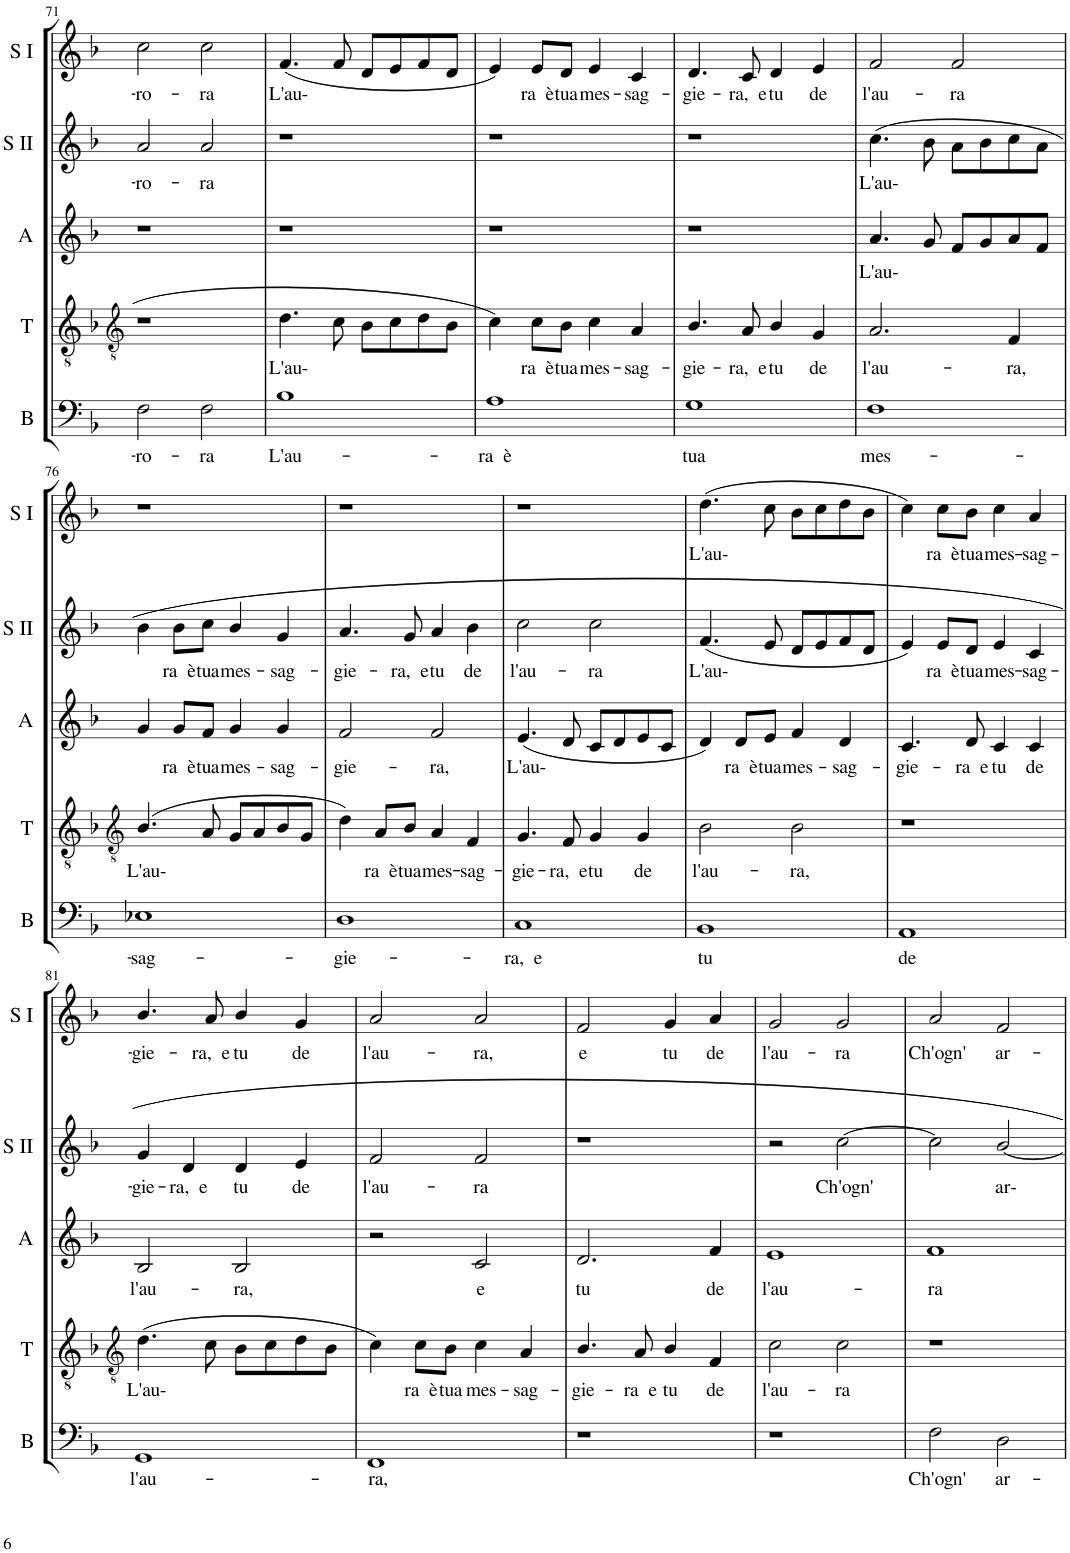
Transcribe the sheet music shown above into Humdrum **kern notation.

**kern	**text	**kern	**text	**kern	**text	**kern	**text	**kern	**text
*part5	*part5	*part4	*part4	*part3	*part3	*part2	*part2	*part1	*part1
*staff5	*staff5	*staff4	*staff4	*staff3	*staff3	*staff2	*staff2	*staff1	*staff1
*I"Bass	*	*I"Tenor	*	*I"Alto	*	*I"Soprano II	*	*I"Soprano I	*
*I'B	*	*I'T	*	*I'A	*	*I'S II	*	*I'S I	*
!!LO:PB:g=z
*clefF4	*	*clefGv2	*	*clefG2	*	*clefG2	*	*clefG2	*
*k[b-]	*	*k[b-]	*	*k[b-]	*	*k[b-]	*	*k[b-]	*
*F:	*	*F:	*	*F:	*	*F:	*	*F:	*
*M2/2	*	*M2/2	*	*M2/2	*	*M2/2	*	*M2/2	*
*met(c|)	*	*met(c|)	*	*met(c|)	*	*met(c|)	*	*met(c|)	*
=71	=71	=71	=71	=71	=71	=71	=71	=71	=71
!	!LO:LY:b	!	!	!	!	!	!LO:LY:b	!	!LO:LY:b
2F\	-ro-	1r	.	1r	.	2a/	-ro-	2cc\	-ro-
!	!LO:LY:b	!	!	!	!	!	!LO:LY:b	!	!LO:LY:b
2F\	-ra	.	.	.	.	2a/	-ra	2cc\	-ra
=72	=72	=72	=72	=72	=72	=72	=72	=72	=72
!	!LO:LY:b	!	!LO:LY:b	!	!	!	!	!	!LO:LY:b
1B-	L'au-	4.d\	L'au-	1r	.	1r	.	(4.f/	L'au-
.	.	8c\	.	.	.	.	.	8f/	.
.	.	8B-\L	.	.	.	.	.	8d/L	.
.	.	8c\	.	.	.	.	.	8e/	.
.	.	8d\	.	.	.	.	.	8f/	.
.	.	8B-\J	.	.	.	.	.	8d/J	.
=73	=73	=73	=73	=73	=73	=73	=73	=73	=73
!	!LO:LY:b	!	!	!	!	!	!	!	!
1A	-ra è	4c\	.	1r	.	1r	.	4e/)	.
!	!	!	!LO:LY:b	!	!	!	!	!	!LO:LY:b
.	.	8c\L	ra è	.	.	.	.	8e/L	ra è
!	!	!	!LO:LY:b	!	!	!	!	!	!LO:LY:b
.	.	8B-\J	tua	.	.	.	.	8d/J	tua
!	!	!	!LO:LY:b	!	!	!	!	!	!LO:LY:b
.	.	4c\	mes-	.	.	.	.	4e/	mes-
!	!	!	!LO:LY:b	!	!	!	!	!	!LO:LY:b
.	.	4A/	-sag-	.	.	.	.	4c/	-sag-
=74	=74	=74	=74	=74	=74	=74	=74	=74	=74
!	!LO:LY:b	!	!LO:LY:b	!	!	!	!	!	!LO:LY:b
1G	tua	4.B-/	-gie-	1r	.	1r	.	4.d/	-gie-
!	!	!	!LO:LY:b	!	!	!	!	!	!LO:LY:b
.	.	8A/	-ra, e	.	.	.	.	8c/	-ra, e
!	!	!	!LO:LY:b	!	!	!	!	!	!LO:LY:b
.	.	4B-/	tu	.	.	.	.	4d/	tu
!	!	!	!LO:LY:b	!	!	!	!	!	!LO:LY:b
.	.	4G/	de	.	.	.	.	4e/	de
=75	=75	=75	=75	=75	=75	=75	=75	=75	=75
!	!LO:LY:b	!	!LO:LY:b	!	!LO:LY:b	!	!LO:LY:b	!	!LO:LY:b
1F	mes-	2.A/	l'au-	4.a/	L'au-	4.cc\	L'au-	2f/	l'au-
.	.	.	.	8g/	.	8b-\	.	.	.
!	!	!	!	!	!	!	!	!	!LO:LY:b
.	.	.	.	8f/L	.	8a\L	.	2f/	-ra
.	.	.	.	8g/	.	8b-\	.	.	.
!	!	!	!LO:LY:b	!	!	!	!	!	!
.	.	4F/	-ra,	8a/	.	8cc\	.	.	.
.	.	.	.	8f/J	.	8a\J	.	.	.
!!LO:LB:g=z
=76	=76	=76	=76	=76	=76	=76	=76	=76	=76
*	*	*clefGv2	*	*	*	*	*	*	*
!	!LO:LY:b	!	!LO:LY:b	!	!	!	!	!	!
1E-X	-sag-	(4.B-/	L'au-	4g/	.	4b-\	.	1r	.
!	!	!	!	!	!LO:LY:b	!	!LO:LY:b	!	!
.	.	.	.	8g/L	ra è	8b-\L	ra è	.	.
!	!	!	!	!	!LO:LY:b	!	!LO:LY:b	!	!
.	.	8A/	.	8f/J	tua	8cc\J	tua	.	.
!	!	!	!	!	!LO:LY:b	!	!LO:LY:b	!	!
.	.	8G/L	.	4g/	mes-	4b-/	mes-	.	.
.	.	8A/	.	.	.	.	.	.	.
!	!	!	!	!	!LO:LY:b	!	!LO:LY:b	!	!
.	.	8B-/	.	4g/	-sag-	4g/	-sag-	.	.
.	.	8G/J	.	.	.	.	.	.	.
=77	=77	=77	=77	=77	=77	=77	=77	=77	=77
!	!LO:LY:b	!	!	!	!LO:LY:b	!	!LO:LY:b	!	!
1D	-gie-	4d\)	.	2f/	-gie-	4.a/	-gie-	1r	.
!	!	!	!LO:LY:b	!	!	!	!	!	!
.	.	8A/L	ra è	.	.	.	.	.	.
!	!	!	!LO:LY:b	!	!	!	!LO:LY:b	!	!
.	.	8B-/J	tua	.	.	8g/	-ra, e	.	.
!	!	!	!LO:LY:b	!	!LO:LY:b	!	!LO:LY:b	!	!
.	.	4A/	mes-	2f/	-ra,	4a/	tu	.	.
!	!	!	!LO:LY:b	!	!	!	!LO:LY:b	!	!
.	.	4F/	-sag-	.	.	4b-\	de	.	.
=78	=78	=78	=78	=78	=78	=78	=78	=78	=78
!	!LO:LY:b	!	!LO:LY:b	!	!LO:LY:b	!	!LO:LY:b	!	!
1C	-ra, e	4.G/	-gie-	(4.e/	L'au-	2cc\	l'au-	1r	.
!	!	!	!LO:LY:b	!	!	!	!	!	!
.	.	8F/	-ra, e	8d/	.	.	.	.	.
!	!	!	!LO:LY:b	!	!	!	!LO:LY:b	!	!
.	.	4G/	tu	8c/L	.	2cc\	-ra	.	.
.	.	.	.	8d/	.	.	.	.	.
!	!	!	!LO:LY:b	!	!	!	!	!	!
.	.	4G/	de	8e/	.	.	.	.	.
.	.	.	.	8c/J	.	.	.	.	.
=79	=79	=79	=79	=79	=79	=79	=79	=79	=79
!	!LO:LY:b	!	!LO:LY:b	!	!	!	!LO:LY:b	!	!LO:LY:b
1BB-	tu	2B-\	l'au-	4d/)	.	(4.f/	L'au-	(4.dd\	L'au-
!	!	!	!	!	!LO:LY:b	!	!	!	!
.	.	.	.	8d/L	ra è	.	.	.	.
!	!	!	!	!	!LO:LY:b	!	!	!	!
.	.	.	.	8e/J	tua	8e/	.	8cc\	.
!	!	!	!LO:LY:b	!	!LO:LY:b	!	!	!	!
.	.	2B-\	-ra,	4f/	mes-	8d/L	.	8b-\L	.
.	.	.	.	.	.	8e/	.	8cc\	.
!	!	!	!	!	!LO:LY:b	!	!	!	!
.	.	.	.	4d/	-sag-	8f/	.	8dd\	.
.	.	.	.	.	.	8d/J	.	8b-\J	.
=80	=80	=80	=80	=80	=80	=80	=80	=80	=80
!	!LO:LY:b	!	!	!	!LO:LY:b	!	!	!	!
1AA	de	1r	.	4.c/	-gie-	4e/)	.	4cc\)	.
!	!	!	!	!	!	!	!LO:LY:b	!	!LO:LY:b
.	.	.	.	.	.	8e/L	ra è	8cc\L	ra è
!	!	!	!	!	!LO:LY:b	!	!LO:LY:b	!	!LO:LY:b
.	.	.	.	8d/	-ra e	8d/J	tua	8b-\J	tua
!	!	!	!	!	!LO:LY:b	!	!LO:LY:b	!	!LO:LY:b
.	.	.	.	4c/	tu	4e/	mes-	4cc\	mes-
!	!	!	!	!	!LO:LY:b	!	!LO:LY:b	!	!LO:LY:b
.	.	.	.	4c/	de	4c/	-sag-	4a/	-sag-
!!LO:LB:g=z
=81	=81	=81	=81	=81	=81	=81	=81	=81	=81
*	*	*clefGv2	*	*	*	*	*	*	*
!	!LO:LY:b	!	!LO:LY:b	!	!LO:LY:b	!	!LO:LY:b	!	!LO:LY:b
1GG	l'au-	(4.d\	L'au-	2B-/	l'au-	4g/	-gie-	4.b-/	-gie-
!	!	!	!	!	!	!	!LO:LY:b	!	!
.	.	.	.	.	.	4d/	-ra, e	.	.
!	!	!	!	!	!	!	!	!	!LO:LY:b
.	.	8c\	.	.	.	.	.	8a/	-ra, e
!	!	!	!	!	!LO:LY:b	!	!LO:LY:b	!	!LO:LY:b
.	.	8B-\L	.	2B-/	-ra,	4d/	tu	4b-/	tu
.	.	8c\	.	.	.	.	.	.	.
!	!	!	!	!	!	!	!LO:LY:b	!	!LO:LY:b
.	.	8d\	.	.	.	4e/	de	4g/	de
.	.	8B-\J	.	.	.	.	.	.	.
=82	=82	=82	=82	=82	=82	=82	=82	=82	=82
!	!LO:LY:b	!	!	!	!	!	!LO:LY:b	!	!LO:LY:b
1FF	-ra,	4c\)	.	2r	.	2f/	l'au-	2a/	l'au-
!	!	!	!LO:LY:b	!	!	!	!	!	!
.	.	8c\L	ra è	.	.	.	.	.	.
!	!	!	!LO:LY:b	!	!	!	!	!	!
.	.	8B-\J	tua	.	.	.	.	.	.
!	!	!	!LO:LY:b	!	!LO:LY:b	!	!LO:LY:b	!	!LO:LY:b
.	.	4c\	mes-	2c/	e	2f/	-ra	2a/	-ra,
!	!	!	!LO:LY:b	!	!	!	!	!	!
.	.	4A/	-sag-	.	.	.	.	.	.
=83	=83	=83	=83	=83	=83	=83	=83	=83	=83
!	!	!	!LO:LY:b	!	!LO:LY:b	!	!	!	!LO:LY:b
1r	.	4.B-/	-gie-	2.d/	tu	1r	.	2f/	e
!	!	!	!LO:LY:b	!	!	!	!	!	!
.	.	8A/	-ra e	.	.	.	.	.	.
!	!	!	!LO:LY:b	!	!	!	!	!	!LO:LY:b
.	.	4B-/	tu	.	.	.	.	4g/	tu
!	!	!	!LO:LY:b	!	!LO:LY:b	!	!	!	!LO:LY:b
.	.	4F/	de	4f/	de	.	.	4a/	de
=84	=84	=84	=84	=84	=84	=84	=84	=84	=84
!	!	!	!LO:LY:b	!	!LO:LY:b	!	!	!	!LO:LY:b
1r	.	2c\	l'au-	1e	l'au-	2r	.	2g/	l'au-
!	!	!	!LO:LY:b	!	!	!	!LO:LY:b	!	!LO:LY:b
.	.	2c\	-ra	.	.	[2cc\	Ch'ogn'	2g/	-ra
=85	=85	=85	=85	=85	=85	=85	=85	=85	=85
!	!LO:LY:b	!	!	!	!LO:LY:b	!	!	!	!LO:LY:b
2F\	Ch'ogn'	1r	.	1f	-ra	2cc\]	.	2a/	Ch'ogn'
!	!LO:LY:b	!	!	!	!	!	!LO:LY:b	!	!LO:LY:b
2D\	ar-	.	.	.	.	[2b-/	ar-	2f/	ar-
=	=	=	=	=	=	=	=	=	=
*-	*-	*-	*-	*-	*-	*-	*-	*-	*-
